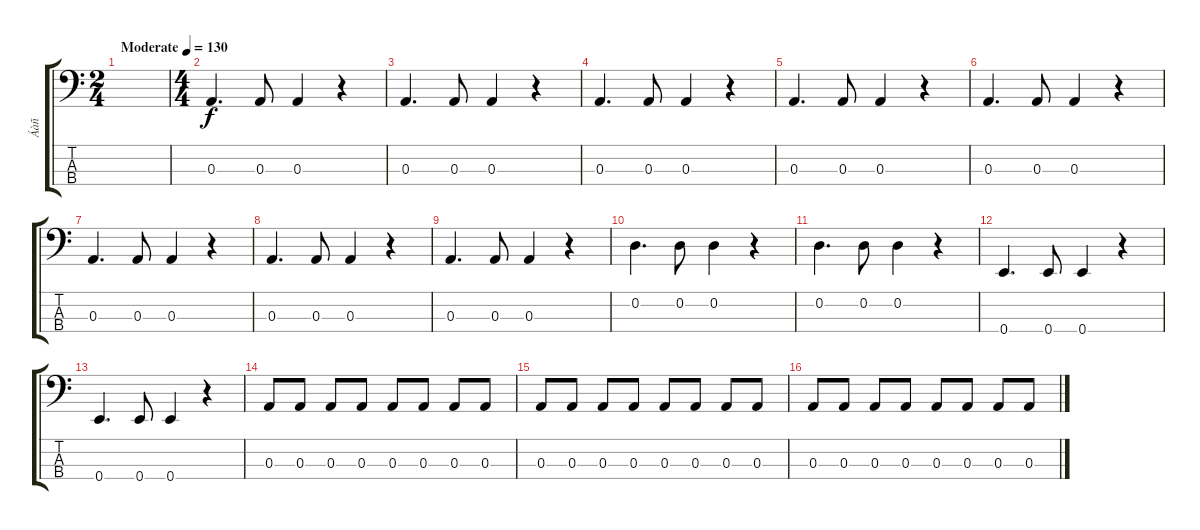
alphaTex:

\track ("Áàñ" "Áàñ") {instrument electricbassfinger}
\staff {score tabs}
\tuning (G2 D2 A1 E1) {hide}
\ts (2 4)
\tempo (130 "Moderate")
\clef f4
\ks c
|
\ts (4 4)
0.3.4{d} 0.3.8 0.3.4 r.4 |
0.3.4{d} 0.3.8 0.3.4 r.4 |
0.3.4{d} 0.3.8 0.3.4 r.4 |
0.3.4{d} 0.3.8 0.3.4 r.4 |
0.3.4{d} 0.3.8 0.3.4 r.4 |
0.3.4{d} 0.3.8 0.3.4 r.4 |
0.3.4{d} 0.3.8 0.3.4 r.4 |
0.3.4{d} 0.3.8 0.3.4 r.4 |
0.2.4{d} 0.2.8 0.2.4 r.4 |
0.2.4{d} 0.2.8 0.2.4 r.4 |
0.4.4{d} 0.4.8 0.4.4 r.4 |
0.4.4{d} 0.4.8 0.4.4 r.4 |
0.3.8 0.3.8 0.3.8 0.3.8 0.3.8 0.3.8 0.3.8 0.3.8 |
0.3.8 0.3.8 0.3.8 0.3.8 0.3.8 0.3.8 0.3.8 0.3.8 |
0.3.8 0.3.8 0.3.8 0.3.8 0.3.8 0.3.8 0.3.8 0.3.8
